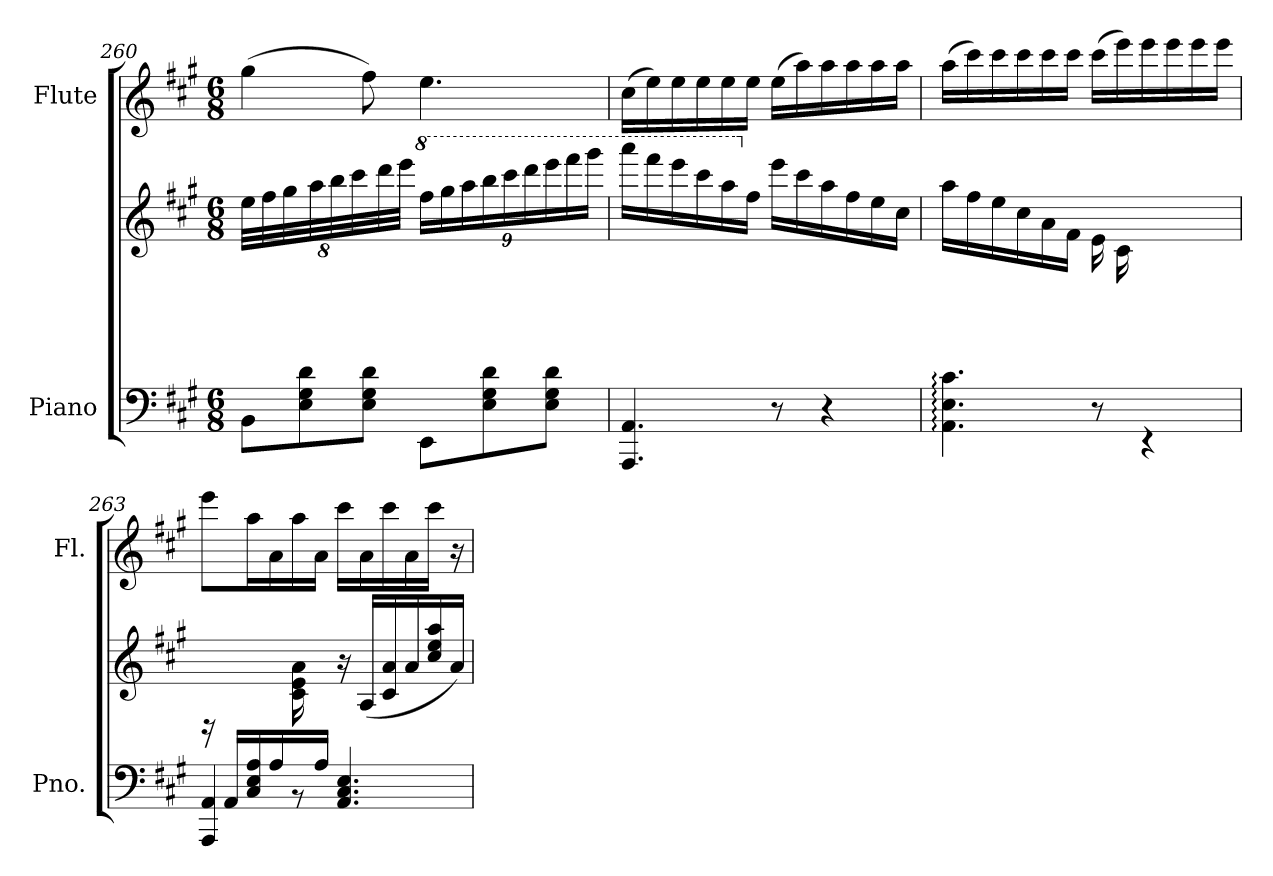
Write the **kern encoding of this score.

**kern	**kern	**kern
*part2	*part2	*part1
*staff3	*staff2	*staff1
*I"Piano	*	*I"Flute
*I'Pno.	*	*I'Fl.
*clefF4	*clefG2	*clefG2
*k[f#c#g#]	*k[f#c#g#]	*k[f#c#g#]
*A:	*A:	*A:
*M6/8	*M6/8	*M6/8
*	*Xbrackettup	*
=260	=260	=260
8BB\L	(64%3ee\LL	(4gg#\
.	64%3ff#\	.
.	64%3gg#\	.
8E\ 8G#\ 8d\	.	.
.	64%3aa\	.
.	64%3bb\	.
.	64%3ccc#\	.
8E\ 8G#\ 8d\J	.	8ff#\)
.	64%3ddd\	.
.	64%3eee\JJ	.
*	*8va	*
8EE\L	24fff#\LL	4.ee\
.	24ggg#\	.
.	24aaa\	.
8E\ 8G#\ 8d\	24bbb\	.
.	24cccc#\	.
.	24dddd\	.
8E\ 8G#\ 8d\J	24eeee\	.
.	24ffff#\	.
.	24gggg#\JJ	.
=261	=261	=261
4.AAA/ 4.AA/	16aaaa\LL	(16cc#\LL
.	16ffff#\	16ee\)
.	16eeee\	16ee\
.	16cccc#\	16ee\
.	16aaa\	16ee\
*	*X8va	*
.	16ff#\JJ	16ee\JJ
8r	16eee\LL	(16ee\LL
.	16ccc#\	16aa\)
4r	16aa\	16aa\
.	16ff#\	16aa\
.	16ee\	16aa\
.	16cc#\JJ	16aa\JJ
=262	=262	=262
*^	*	*
2ryy	4.AA\: 4.E\: 4.c#\:	16aa\LL	(16aa\LL
.	.	16ff#\	16ccc#\)
.	.	16ee\	16ccc#\
.	.	16cc#\	16ccc#\
.	.	16a\	16ccc#\
.	.	16f#\JJ	16ccc#\JJ
.	8r	16e\LL	(16ccc#\LL
.	.	16c#\	16eee\)
16A/	4r	4ryy	16eee\
16F#/	.	.	16eee\
16E/	.	.	16eee\
16C#/JJ)	.	.	16eee\JJ
!!LO:PB:g=z
=263	=263	=263	=263
16ryy	4AAA/ 4AA/	16rD	8eee\L
16AA/LL	.	8.ryy	.
16C#/ 16E/ 16A/	.	.	16aa\L
16A/	.	.	16a\
16ryy	8r	16c#\ 16e\ 16a\	16aa\
16A/JJ	.	16ryy	16a\JJ
4.ryy	4.AA/ 4.C#/ 4.E/	16r	16ccc#\LL
.	.	(16A/LL	16a\
.	.	16c#/ 16a/	16ccc#\
.	.	16a/	16a\
.	.	16cc#/ 16ee/ 16aa/	16ccc#\JJ
.	.	16a/JJ)	16r
*v	*v	*	*
=	=	=
*-	*-	*-
